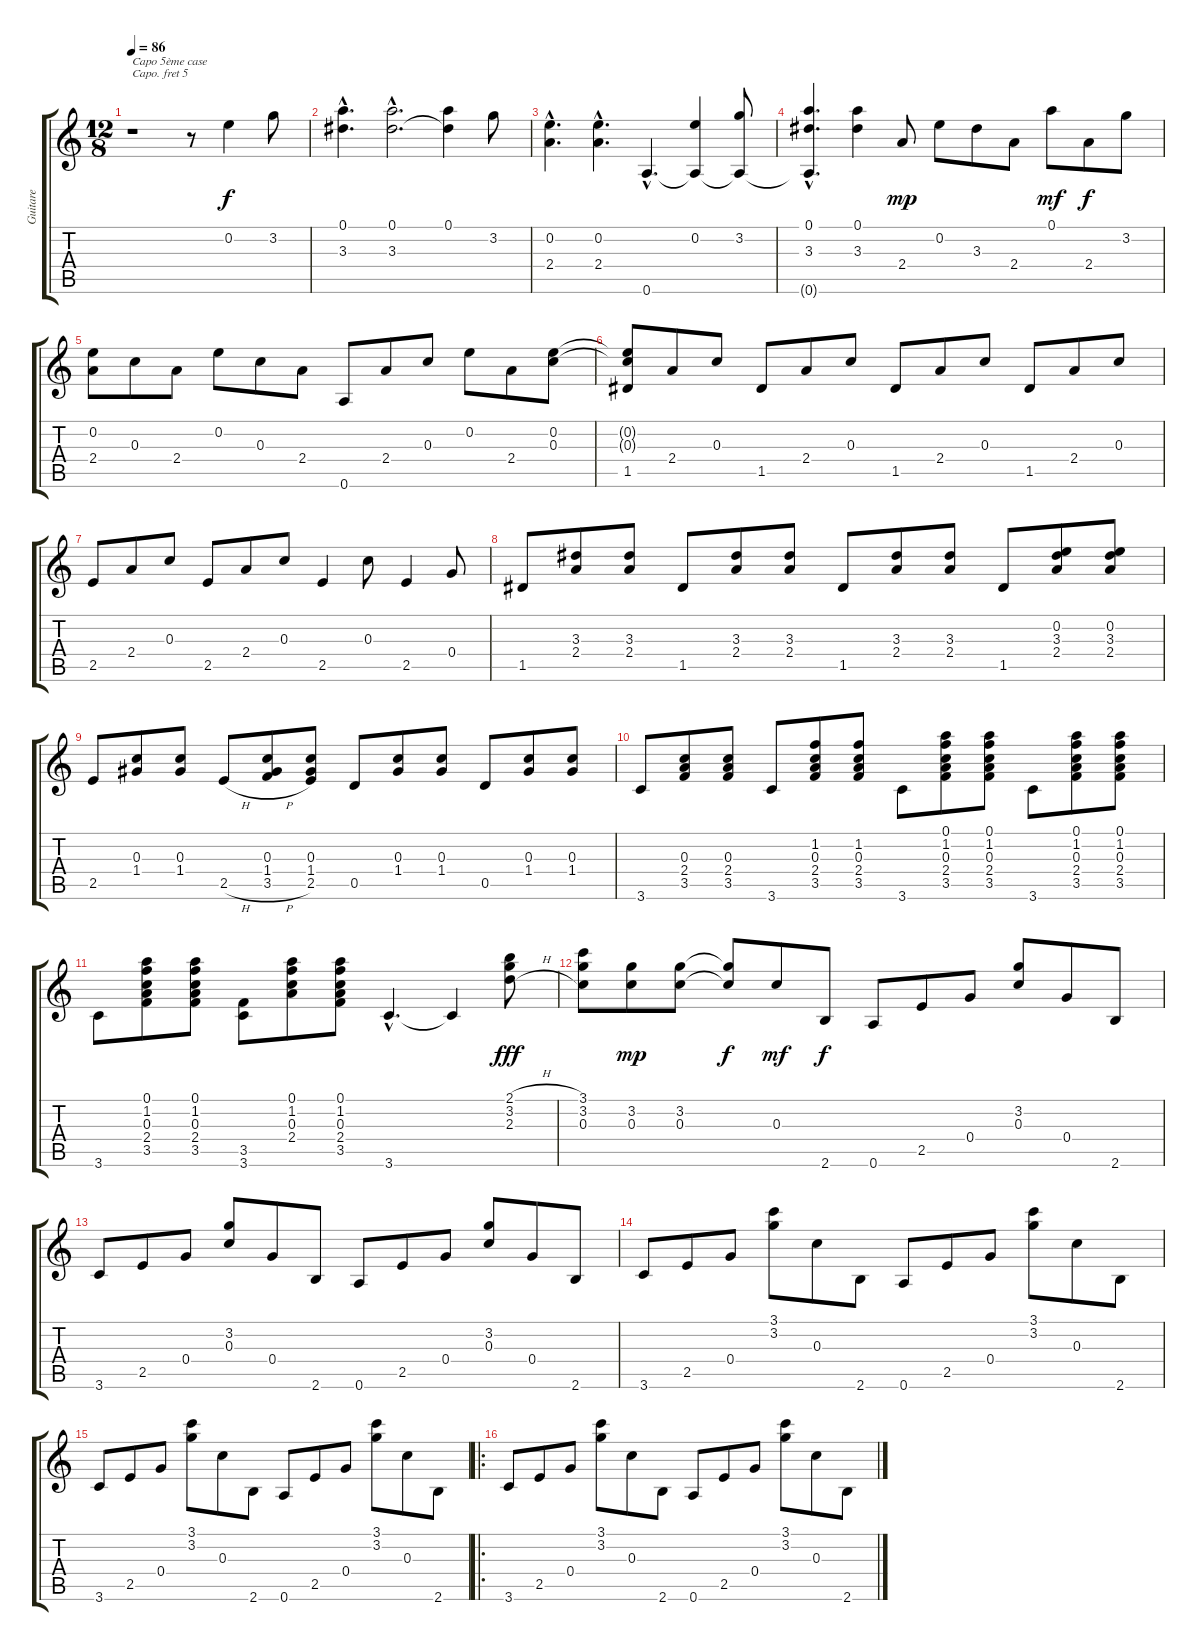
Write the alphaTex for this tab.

\track ("Guitare" "Guitare") {instrument electricguitarclean}
\staff {score tabs}
\capo 5
\tuning (E4 B3 G3 D3 A2 E2) {hide}
\ts (12 8)
\tempo 86
\clef g2
\ks c
r.1{txt "Capo 5ème case" dy f instrument electricguitarclean} r.8 0.2.4 3.2.8 |
(0.1{hac} 3.3{hac}).4{d} (0.1{hac} 3.3{hac}).2{d} (0.1 3.3{t}).4 3.2.8 |
(0.2{hac} 2.4{hac}).4{d} (0.2{hac} 2.4).4{d} 0.6{hac}.4{d} (0.2 0.6{t}).4 (3.2 0.6{t}).8 |
(0.1{hac} 3.3{hac} 0.6{hac t}).4{d} (0.1 3.3).4 2.4.8{dy mp} 0.2.8 3.3.8 2.4.8 0.1.8{dy mf} 2.4.8{dy f} 3.2.8 |
(0.2 2.4).8 0.3.8 2.4.8 0.2.8 0.3.8 2.4.8 0.6.8 2.4.8 0.3.8 0.2.8 2.4.8 (0.2 0.3).8 |
(0.2{t} 0.3{t} 1.5).8 2.4.8 0.3.8 1.5.8 2.4.8 0.3.8 1.5.8 2.4.8 0.3.8 1.5.8 2.4.8 0.3.8 |
2.5.8 2.4.8 0.3.8 2.5.8 2.4.8 0.3.8 2.5.4 0.3.8 2.5.4 0.4.8 |
1.5.8 (3.3 2.4).8 (3.3 2.4).8 1.5.8 (3.3 2.4).8 (3.3 2.4).8 1.5.8 (3.3 2.4).8 (3.3 2.4).8 1.5.8 (0.2 3.3 2.4).8 (0.2 3.3 2.4).8 |
2.5.8 (0.3 1.4).8 (0.3 1.4).8 2.5{h}.8 (0.3 1.4 3.5{h}).8 (0.3 1.4 2.5).8 0.5.8 (0.3 1.4).8 (0.3 1.4).8 0.5.8 (0.3 1.4).8 (0.3 1.4).8 |
3.6.8 (0.3 2.4 3.5).8 (0.3 2.4 3.5).8 3.6.8 (1.2 0.3 2.4 3.5).8 (1.2 0.3 2.4 3.5).8 3.6.8 (0.1 1.2 0.3 2.4 3.5).8 (0.1 1.2 0.3 2.4 3.5).8 3.6.8 (0.1 1.2 0.3 2.4 3.5).8 (0.1 1.2 0.3 2.4 3.5).8 |
3.6.8 (0.1 1.2 0.3 2.4 3.5).8 (0.1 1.2 0.3 2.4 3.5).8 (3.5 3.6).8 (0.1 1.2 0.3 2.4).8 (0.1 1.2 0.3 2.4 3.5).8 3.6{hac}.4{d} 3.6{t}.4 (2.1{h} 3.2{h} 2.3{h}).8{dy fff} |
(3.1 3.2 0.3).8 (3.2 0.3).8{dy mp} (3.2 0.3).8 (3.2{t} 0.3{t}).8{dy f} 0.3.8{dy mf} 2.6.8{dy f} 0.6.8 2.5.8 0.4.8 (3.2 0.3).8 0.4.8 2.6.8 |
3.6.8 2.5.8 0.4.8 (3.2 0.3).8 0.4.8 2.6.8 0.6.8 2.5.8 0.4.8 (3.2 0.3).8 0.4.8 2.6.8 |
3.6.8 2.5.8 0.4.8 (3.1 3.2).8 0.3.8 2.6.8 0.6.8 2.5.8 0.4.8 (3.1 3.2).8 0.3.8 2.6.8 |
3.6.8 2.5.8 0.4.8 (3.1 3.2).8 0.3.8 2.6.8 0.6.8 2.5.8 0.4.8 (3.1 3.2).8 0.3.8 2.6.8 |
\ro
3.6.8 2.5.8 0.4.8 (3.1 3.2).8 0.3.8 2.6.8 0.6.8 2.5.8 0.4.8 (3.1 3.2).8 0.3.8 2.6.8
